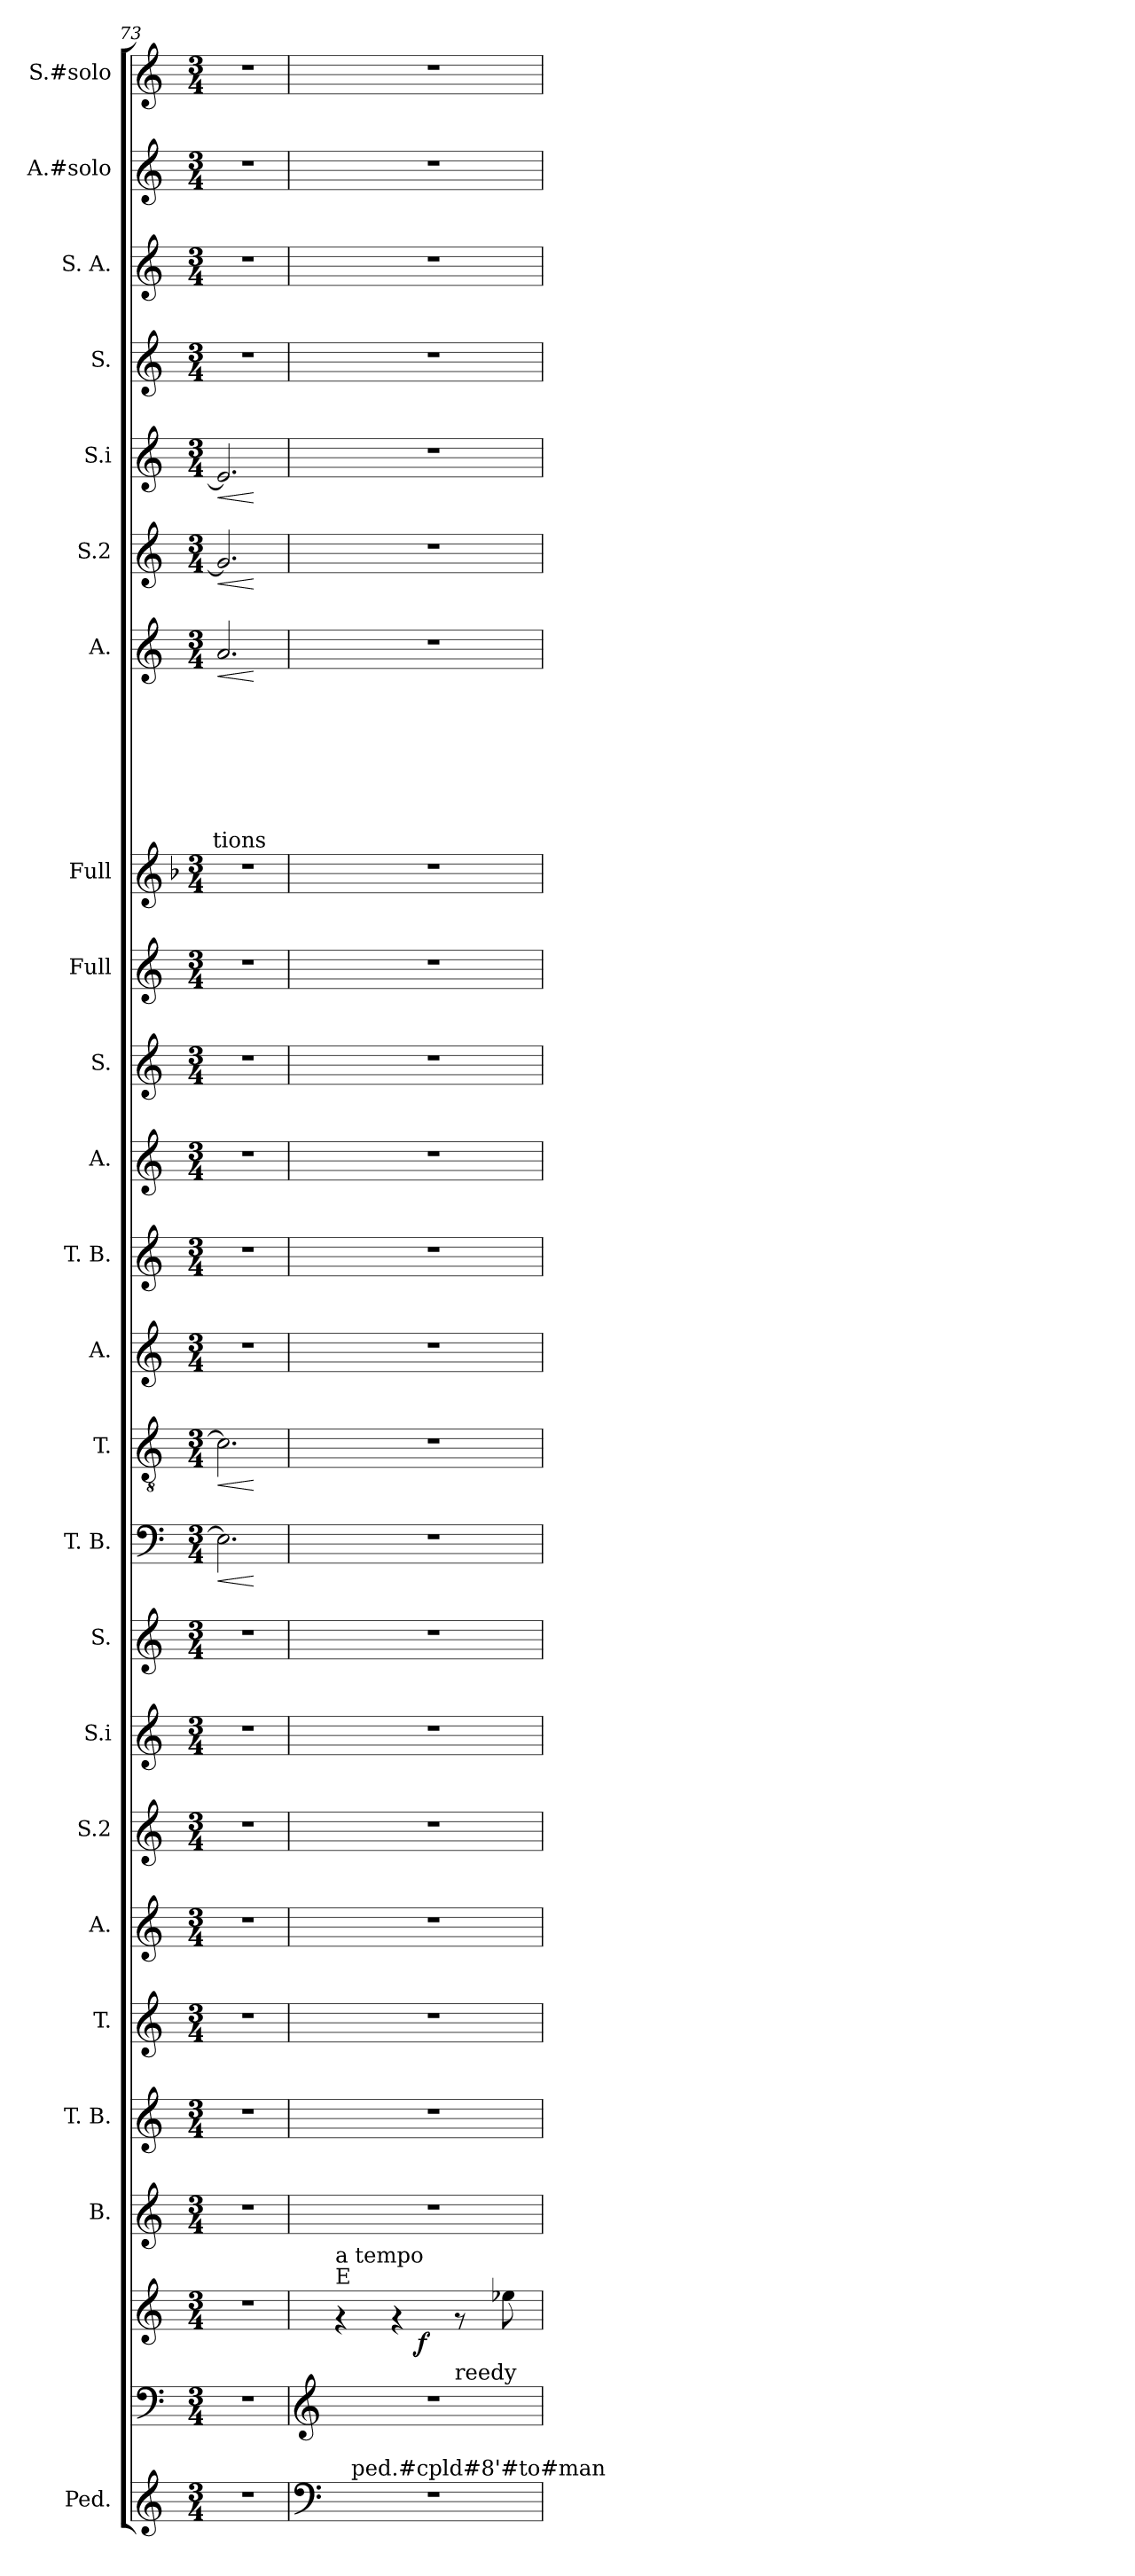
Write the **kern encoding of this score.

**kern	**kern	**kern	**dynam	**kern	**kern	**kern	**kern	**kern	**kern	**kern	**kern	**text	**dynam	**kern	**text	**dynam	**kern	**kern	**kern	**kern	**kern	**kern	**kern	**text	**text	**text	**text	**text	**text	**text	**text	**dynam	**kern	**text	**dynam	**kern	**text	**dynam	**kern	**kern	**kern	**kern
*part25	*part24	*part23	*part23	*part22	*part21	*part20	*part19	*part18	*part17	*part16	*part15	*part15	*part15	*part14	*part14	*part14	*part13	*part12	*part11	*part10	*part9	*part8	*part7	*part7	*part7	*part7	*part7	*part7	*part7	*part7	*part7	*part7	*part6	*part6	*part6	*part5	*part5	*part5	*part4	*part3	*part2	*part1
*staff25	*staff24	*staff23	*staff23	*staff22	*staff21	*staff20	*staff19	*staff18	*staff17	*staff16	*staff15	*staff15	*staff15	*staff14	*staff14	*staff14	*staff13	*staff12	*staff11	*staff10	*staff9	*staff8	*staff7	*staff7	*staff7	*staff7	*staff7	*staff7	*staff7	*staff7	*staff7	*staff7	*staff6	*staff6	*staff6	*staff5	*staff5	*staff5	*staff4	*staff3	*staff2	*staff1
*I"Ped.	*	*	*	*I"B.	*I"T. B.	*I"T.	*I"A.	*I"S.2	*I"S.i	*I"S.	*I"T. B.	*	*	*I"T.	*	*	*I"A.	*I"T. B.	*I"A.	*I"S.	*I"Full	*I"Full	*I"A.	*	*	*	*	*	*	*	*	*	*I"S.2	*	*	*I"S.i	*	*	*I"S.	*I"S. A.	*I"A.#solo	*I"S.#solo
*I'Ped.	*	*	*	*	*I'T. B.	*I'T.	*I'A.	*I'S.2	*I'S.i	*I'S.	*I'T. B.	*	*	*I'T.	*	*	*	*I'T. B.	*I'A.	*I'S.	*	*	*I'A.	*	*	*	*	*	*	*	*	*	*I'S.2	*	*	*I'S.i	*	*	*I'S.	*I'S. A.	*I'A.#solo	*I'S.#solo
*clefG2	*clefF4	*clefG2	*	*clefG2	*clefG2	*clefG2	*clefG2	*clefG2	*clefG2	*clefG2	*clefF4	*	*	*clefGv2	*	*	*clefG2	*clefG2	*clefG2	*clefG2	*clefG2	*clefG2	*clefG2	*	*	*	*	*	*	*	*	*	*clefG2	*	*	*clefG2	*	*	*clefG2	*clefG2	*clefG2	*clefG2
*	*	*	*	*	*	*	*	*	*	*	*	*	*	*	*	*	*	*	*	*	*	*ITrd3c5	*	*	*	*	*	*	*	*	*	*	*	*	*	*	*	*	*	*	*	*
*k[]	*k[]	*k[]	*	*k[]	*k[]	*k[]	*k[]	*k[]	*k[]	*k[]	*k[]	*	*	*k[]	*	*	*k[]	*k[]	*k[]	*k[]	*k[]	*k[]	*k[]	*	*	*	*	*	*	*	*	*	*k[]	*	*	*k[]	*	*	*k[]	*k[]	*k[]	*k[]
*C:	*C:	*C:	*	*C:	*C:	*C:	*C:	*C:	*C:	*C:	*C:	*	*	*C:	*	*	*C:	*C:	*C:	*C:	*C:	*C:	*C:	*	*	*	*	*	*	*	*	*	*C:	*	*	*C:	*	*	*C:	*C:	*C:	*C:
*M3/4	*M3/4	*M3/4	*	*M3/4	*M3/4	*M3/4	*M3/4	*M3/4	*M3/4	*M3/4	*M3/4	*	*	*M3/4	*	*	*M3/4	*M3/4	*M3/4	*M3/4	*M3/4	*M3/4	*M3/4	*	*	*	*	*	*	*	*	*	*M3/4	*	*	*M3/4	*	*	*M3/4	*M3/4	*M3/4	*M3/4
=73	=73	=73	=73	=73	=73	=73	=73	=73	=73	=73	=73	=73	=73	=73	=73	=73	=73	=73	=73	=73	=73	=73	=73	=73	=73	=73	=73	=73	=73	=73	=73	=73	=73	=73	=73	=73	=73	=73	=73	=73	=73	=73
!	!	!	!	!	!	!	!	!	!	!	!	!	!LO:HP:b	!	!	!LO:HP:b	!	!	!	!	!	!	!	!	!	!	!	!	!	!	!LO:LY:b	!LO:HP:b	!	!	!LO:HP:b	!	!	!LO:HP:b	!	!	!	!
2.r	2.r	2.r	.	2.r	2.r	2.r	2.r	2.r	2.r	2.r	2.E\]	.	<	2.c#\]	.	<	2.r	2.r	2.r	2.r	2.r	2.r	2.a/	.	.	.	.	.	.	.	-tions	<	2.g#/]	.	<	2.e/]	.	<	2.r	2.r	2.r	2.r
.	.	.	.	.	.	.	.	.	.	.	.	.	[	.	.	[	.	.	.	.	.	.	.	.	.	.	.	.	.	.	.	[	.	.	[	.	.	[	.	.	.	.
!!LO:PB:g=z
=74	=74	=74	=74	=74	=74	=74	=74	=74	=74	=74	=74	=74	=74	=74	=74	=74	=74	=74	=74	=74	=74	=74	=74	=74	=74	=74	=74	=74	=74	=74	=74	=74	=74	=74	=74	=74	=74	=74	=74	=74	=74	=74
*clefF4	*clefG2	*	*	*	*	*	*	*	*	*	*	*	*	*	*	*	*	*	*	*	*	*	*	*	*	*	*	*	*	*	*	*	*	*	*	*	*	*	*	*	*	*
*	*	*^	*	*	*	*	*	*	*	*	*	*	*	*	*	*	*	*	*	*	*	*	*	*	*	*	*	*	*	*	*	*	*	*	*	*	*	*	*	*	*	*
!	!	!LO:TX:a:t=E	!	!	!	!	!	!	!	!	!	!	!	!	!	!	!	!	!	!	!	!	!	!	!	!	!	!	!	!	!	!	!	!	!	!	!	!	!	!	!	!	!
!	!	!LO:TX:a:t=a tempo	!	!	!	!	!	!	!	!	!	!	!	!	!	!	!	!	!	!	!	!	!	!	!	!	!	!	!	!	!	!	!	!	!	!	!	!	!	!	!	!	!
*^	*^	*	*	*	*	*	*	*	*	*	*	*	*	*	*	*	*	*	*	*	*	*	*	*	*	*	*	*	*	*	*	*	*	*	*	*	*	*	*	*	*	*	*
2.r	16ryy	2.r	2ryy	4rf	4ryy	.	2.r	2.r	2.r	2.r	2.r	2.r	2.r	2.r	.	.	2.r	.	.	2.r	2.r	2.r	2.r	2.r	2.r	2.r	.	.	.	.	.	.	.	.	.	2.r	.	.	2.r	.	.	2.r	2.r	2.r	2.r
!	!LO:TX:a:t=ped.#cpld#8'#to#man	!	!	!	!	!	!	!	!	!	!	!	!	!	!	!	!	!	!	!	!	!	!	!	!	!	!	!	!	!	!	!	!	!	!	!	!	!	!	!	!	!	!	!	!
.	2ryy	.	.	.	.	.	.	.	.	.	.	.	.	.	.	.	.	.	.	.	.	.	.	.	.	.	.	.	.	.	.	.	.	.	.	.	.	.	.	.	.	.	.	.	.
.	.	.	.	4rf	16.ryy	.	.	.	.	.	.	.	.	.	.	.	.	.	.	.	.	.	.	.	.	.	.	.	.	.	.	.	.	.	.	.	.	.	.	.	.	.	.	.	.
!	!	!	!	!	!	!LO:DY:b	!	!	!	!	!	!	!	!	!	!	!	!	!	!	!	!	!	!	!	!	!	!	!	!	!	!	!	!	!	!	!	!	!	!	!	!	!	!	!
.	.	.	.	.	4ryy	f	.	.	.	.	.	.	.	.	.	.	.	.	.	.	.	.	.	.	.	.	.	.	.	.	.	.	.	.	.	.	.	.	.	.	.	.	.	.	.
!	!	!	!LO:TX:a:t=reedy	!	!	!	!	!	!	!	!	!	!	!	!	!	!	!	!	!	!	!	!	!	!	!	!	!	!	!	!	!	!	!	!	!	!	!	!	!	!	!	!	!	!
.	.	.	4ryy	8rf	.	.	.	.	.	.	.	.	.	.	.	.	.	.	.	.	.	.	.	.	.	.	.	.	.	.	.	.	.	.	.	.	.	.	.	.	.	.	.	.	.
.	8.ryy	.	.	.	.	.	.	.	.	.	.	.	.	.	.	.	.	.	.	.	.	.	.	.	.	.	.	.	.	.	.	.	.	.	.	.	.	.	.	.	.	.	.	.	.
.	.	.	.	.	8ryy	.	.	.	.	.	.	.	.	.	.	.	.	.	.	.	.	.	.	.	.	.	.	.	.	.	.	.	.	.	.	.	.	.	.	.	.	.	.	.	.
.	.	.	.	8ee-X\	.	.	.	.	.	.	.	.	.	.	.	.	.	.	.	.	.	.	.	.	.	.	.	.	.	.	.	.	.	.	.	.	.	.	.	.	.	.	.	.	.
.	.	.	.	.	32ryy	.	.	.	.	.	.	.	.	.	.	.	.	.	.	.	.	.	.	.	.	.	.	.	.	.	.	.	.	.	.	.	.	.	.	.	.	.	.	.	.
*v	*v	*	*	*v	*v	*	*	*	*	*	*	*	*	*	*	*	*	*	*	*	*	*	*	*	*	*	*	*	*	*	*	*	*	*	*	*	*	*	*	*	*	*	*	*	*
*	*v	*v	*	*	*	*	*	*	*	*	*	*	*	*	*	*	*	*	*	*	*	*	*	*	*	*	*	*	*	*	*	*	*	*	*	*	*	*	*	*	*	*	*
=	=	=	=	=	=	=	=	=	=	=	=	=	=	=	=	=	=	=	=	=	=	=	=	=	=	=	=	=	=	=	=	=	=	=	=	=	=	=	=	=	=	=
*-	*-	*-	*-	*-	*-	*-	*-	*-	*-	*-	*-	*-	*-	*-	*-	*-	*-	*-	*-	*-	*-	*-	*-	*-	*-	*-	*-	*-	*-	*-	*-	*-	*-	*-	*-	*-	*-	*-	*-	*-	*-	*-
